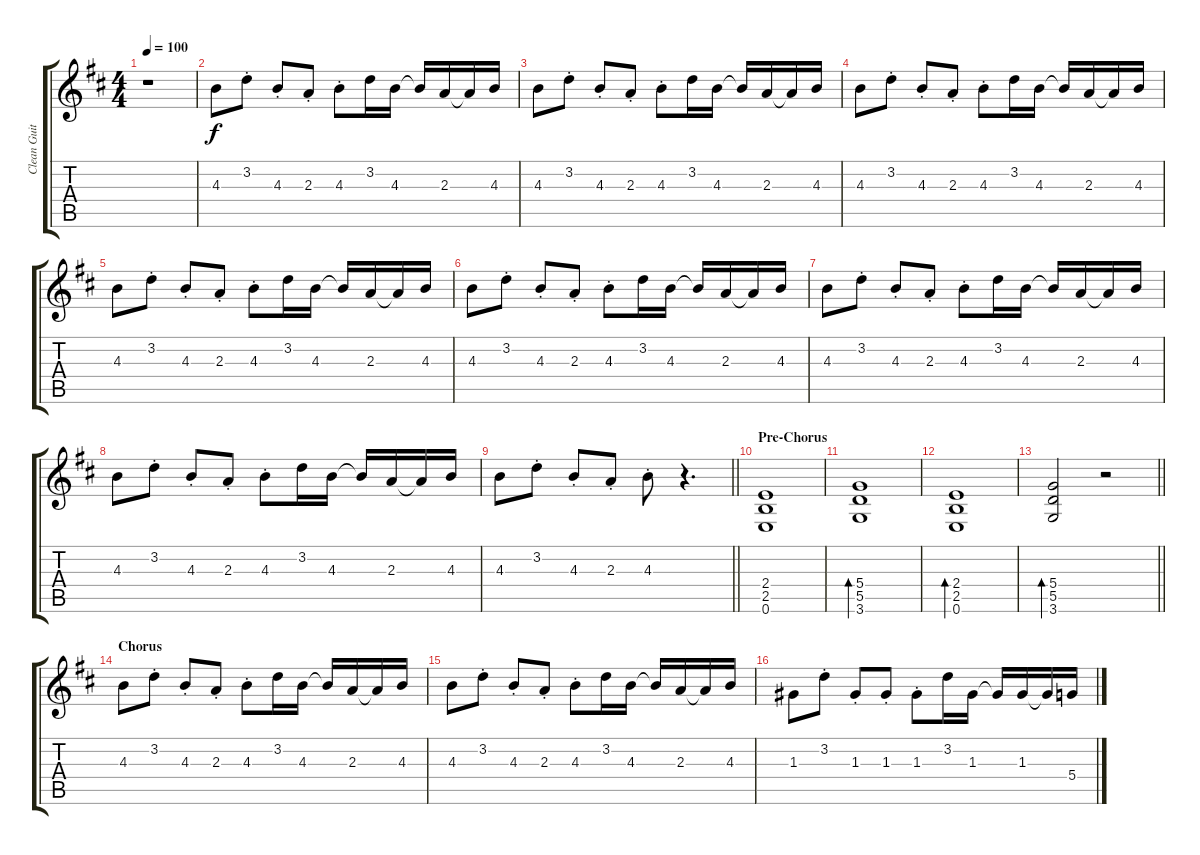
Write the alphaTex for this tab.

\track ("Clean Guitar" "Clean Guit") {instrument electricguitarclean}
\staff {score tabs}
\tuning (E4 B3 G3 D3 A2 E2) {hide}
\ts (4 4)
\tempo 100
\clef g2
\ks bminor
r.1{dy f} |
4.3.8 3.2{st}.8 4.3{st}.8 2.3{st}.8 4.3{st}.8 3.2.16 4.3.16 4.3{t}.16 2.3.16 2.3{t}.16 4.3.16 |
4.3.8 3.2{st}.8 4.3{st}.8 2.3{st}.8 4.3{st}.8 3.2.16 4.3.16 4.3{t}.16 2.3.16 2.3{t}.16 4.3.16 |
4.3.8 3.2{st}.8 4.3{st}.8 2.3{st}.8 4.3{st}.8 3.2.16 4.3.16 4.3{t}.16 2.3.16 2.3{t}.16 4.3.16 |
4.3.8 3.2{st}.8 4.3{st}.8 2.3{st}.8 4.3{st}.8 3.2.16 4.3.16 4.3{t}.16 2.3.16 2.3{t}.16 4.3.16 |
4.3.8 3.2{st}.8 4.3{st}.8 2.3{st}.8 4.3{st}.8 3.2.16 4.3.16 4.3{t}.16 2.3.16 2.3{t}.16 4.3.16 |
4.3.8 3.2{st}.8 4.3{st}.8 2.3{st}.8 4.3{st}.8 3.2.16 4.3.16 4.3{t}.16 2.3.16 2.3{t}.16 4.3.16 |
4.3.8 3.2{st}.8 4.3{st}.8 2.3{st}.8 4.3{st}.8 3.2.16 4.3.16 4.3{t}.16 2.3.16 2.3{t}.16 4.3.16 |
\barLineRight lightlight
4.3.8 3.2{st}.8 4.3{st}.8 2.3{st}.8 4.3{st}.8 r.4{d} |
\section ("" "Pre-Chorus")
(2.4 2.5 0.6).1 |
(5.4 5.5 3.6).1{bd 60} |
(2.4 2.5 0.6).1{bd 60} |
\barLineRight lightlight
(5.4 5.5 3.6).2{bd 60} r.2 |
\section ("" "Chorus")
4.3.8 3.2{st}.8 4.3{st}.8 2.3{st}.8 4.3{st}.8 3.2.16 4.3.16 4.3{t}.16 2.3.16 2.3{t}.16 4.3.16 |
4.3.8 3.2{st}.8 4.3{st}.8 2.3{st}.8 4.3{st}.8 3.2.16 4.3.16 4.3{t}.16 2.3.16 2.3{t}.16 4.3.16 |
1.3.8 3.2{st}.8 1.3{st}.8 1.3{st}.8 1.3{st}.8 3.2.16 1.3.16 1.3{t}.16 1.3.16 1.3{t}.16 5.4.16
